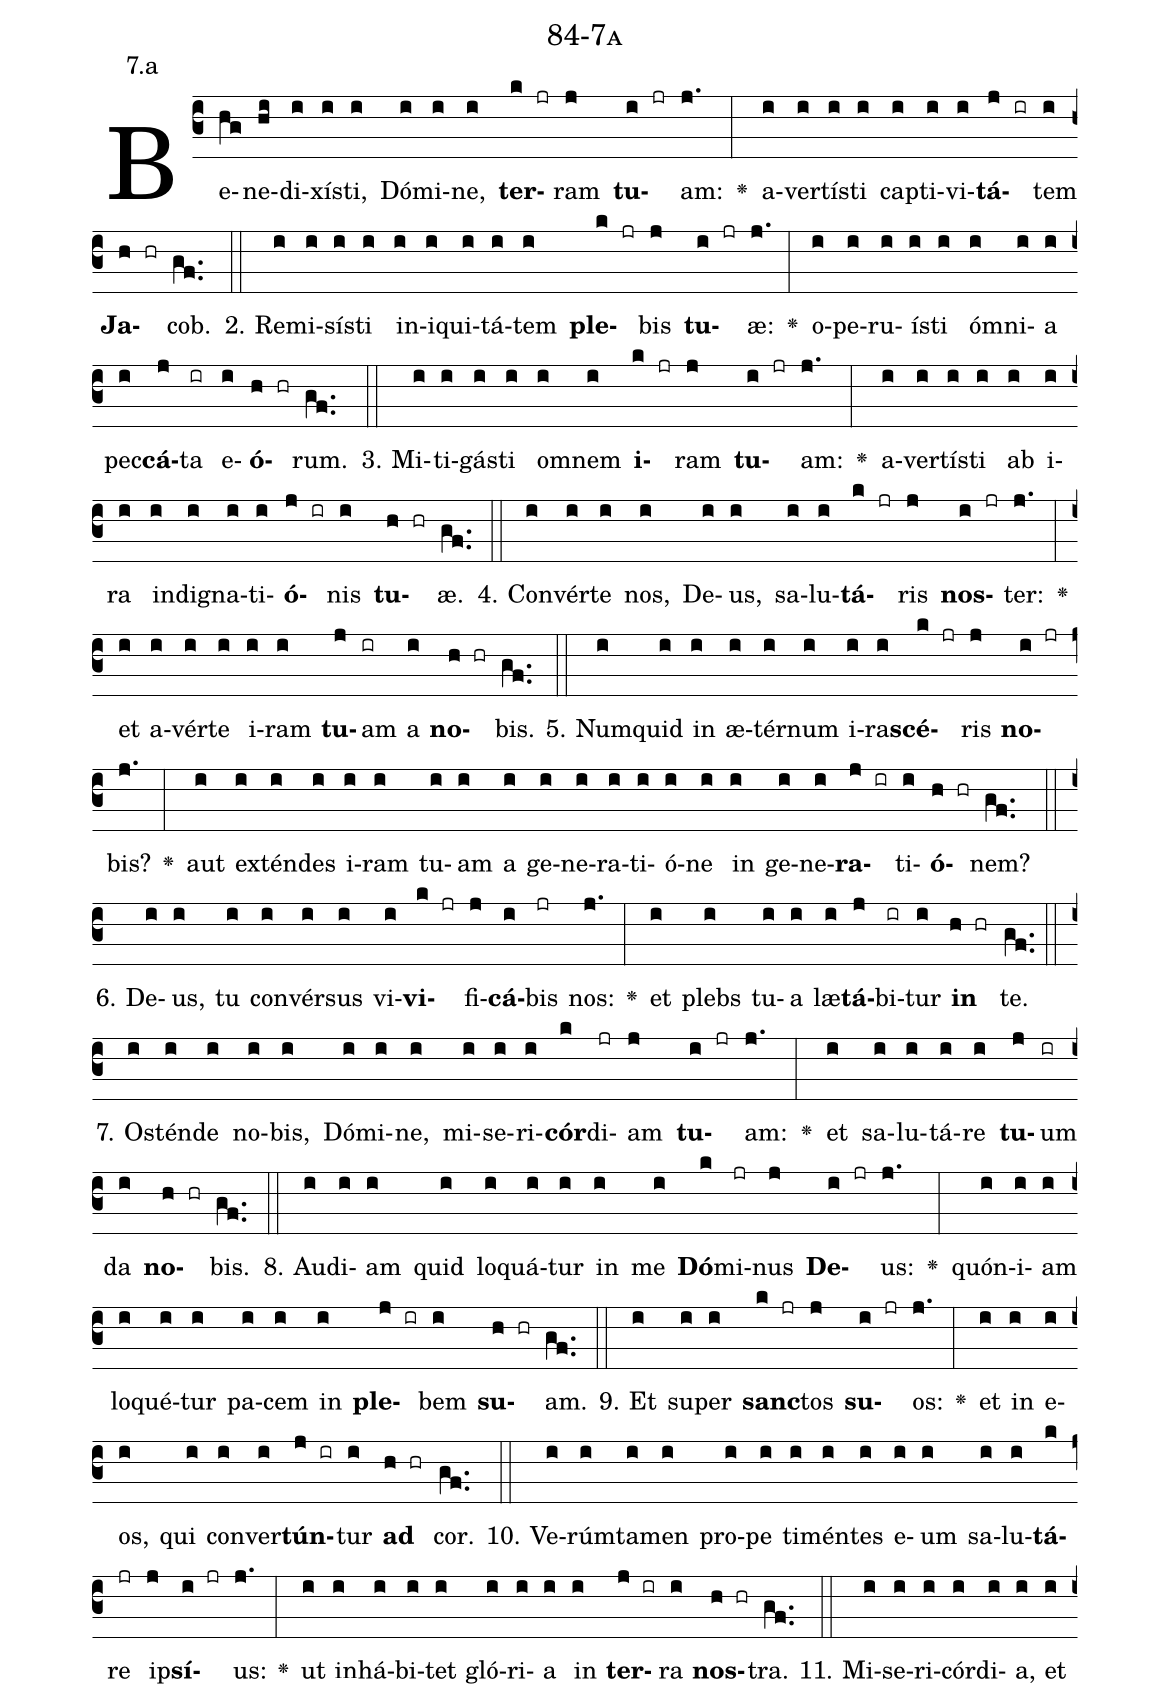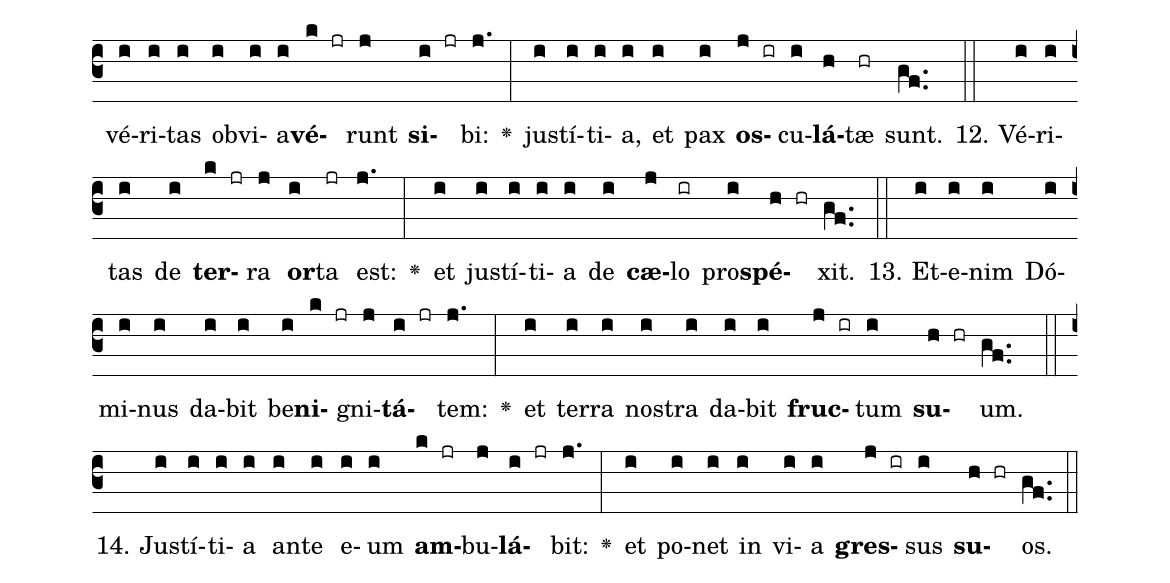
name: 84-7a;
annotation: 7.a;
%%
(c3)Be(hg)ne(hi)di(i)xís(i)ti,(i) Dó(i)mi(i)ne,(i) <b>ter</b>(k jr)ram(j) <b>tu</b>(i jr)am:(j.) <v>\greheightstar</v>(:) a(i)ver(i)tís(i)ti(i) cap(i)ti(i)vi(i)<b>tá</b>(j ir)tem(i) <b>Ja</b>(h hr)cob.(gf..) (::)
2. Re(i)mi(i)sís(i)ti(i) in(i)i(i)qui(i)tá(i)tem(i) <b>ple</b>(k jr)bis(j) <b>tu</b>(i jr)æ:(j.) <v>\greheightstar</v>(:) o(i)pe(i)ru(i)ís(i)ti(i) óm(i)ni(i)a(i) pec(i)<b>cá</b>(j)ta(ir) e(i)<b>ó</b>(h hr)rum.(gf..) (::)
3. Mi(i)ti(i)gás(i)ti(i) om(i)nem(i) <b>i</b>(k jr)ram(j) <b>tu</b>(i jr)am:(j.) <v>\greheightstar</v>(:) a(i)ver(i)tís(i)ti(i) ab(i) i(i)ra(i) in(i)di(i)gna(i)ti(i)<b>ó</b>(j ir)nis(i) <b>tu</b>(h hr)æ.(gf..) (::)
4. Con(i)vér(i)te(i) nos,(i) De(i)us,(i) sa(i)lu(i)<b>tá</b>(k jr)ris(j) <b>nos</b>(i jr)ter:(j.) <v>\greheightstar</v>(:) et(i) a(i)vér(i)te(i) i(i)ram(i) <b>tu</b>(j)am(ir) a(i) <b>no</b>(h hr)bis.(gf..) (::)
5. Num(i)quid(i) in(i) æ(i)tér(i)num(i) i(i)ra(i)<b>scé</b>(k jr)ris(j) <b>no</b>(i jr)bis?(j.) <v>\greheightstar</v>(:) aut(i) ex(i)tén(i)des(i) i(i)ram(i) tu(i)am(i) a(i) ge(i)ne(i)ra(i)ti(i)ó(i)ne(i) in(i) ge(i)ne(i)<b>ra</b>(j ir)ti(i)<b>ó</b>(h hr)nem?(gf..) (::)
6. De(i)us,(i) tu(i) con(i)vér(i)sus(i) vi(i)<b>vi</b>(k jr)fi(j)<b>cá</b>(i)bis(jr) nos:(j.) <v>\greheightstar</v>(:) et(i) plebs(i) tu(i)a(i) læ(i)<b>tá</b>(j)bi(ir)tur(i) <b>in</b>(h hr) te.(gf..) (::)
7. Os(i)tén(i)de(i) no(i)bis,(i) Dó(i)mi(i)ne,(i) mi(i)se(i)ri(i)<b>cór</b>(k)di(jr)am(j) <b>tu</b>(i jr)am:(j.) <v>\greheightstar</v>(:) et(i) sa(i)lu(i)tá(i)re(i) <b>tu</b>(j)um(ir) da(i) <b>no</b>(h hr)bis.(gf..) (::)
8. Au(i)di(i)am(i) quid(i) lo(i)quá(i)tur(i) in(i) me(i) <b>Dó</b>(k)mi(jr)nus(j) <b>De</b>(i jr)us:(j.) <v>\greheightstar</v>(:) quón(i)i(i)am(i) lo(i)qué(i)tur(i) pa(i)cem(i) in(i) <b>ple</b>(j ir)bem(i) <b>su</b>(h hr)am.(gf..) (::)
9. Et(i) su(i)per(i) <b>sanc</b>(k jr)tos(j) <b>su</b>(i jr)os:(j.) <v>\greheightstar</v>(:) et(i) in(i) e(i)os,(i) qui(i) con(i)ver(i)<b>tún</b>(j ir)tur(i) <b>ad</b>(h hr) cor.(gf..) (::)
10. Ve(i)rúm(i)ta(i)men(i) pro(i)pe(i) ti(i)mén(i)tes(i) e(i)um(i) sa(i)lu(i)<b>tá</b>(k)re(jr) ip(j)<b>sí</b>(i jr)us:(j.) <v>\greheightstar</v>(:) ut(i) in(i)há(i)bi(i)tet(i) gló(i)ri(i)a(i) in(i) <b>ter</b>(j ir)ra(i) <b>nos</b>(h hr)tra.(gf..) (::)
11. Mi(i)se(i)ri(i)cór(i)di(i)a,(i) et(i) vé(i)ri(i)tas(i) ob(i)vi(i)a(i)<b>vé</b>(k jr)runt(j) <b>si</b>(i jr)bi:(j.) <v>\greheightstar</v>(:) jus(i)tí(i)ti(i)a,(i) et(i) pax(i) <b>os</b>(j ir)cu(i)<b>lá</b>(h)tæ(hr) sunt.(gf..) (::)
12. Vé(i)ri(i)tas(i) de(i) <b>ter</b>(k jr)ra(j) <b>or</b>(i)ta(jr) est:(j.) <v>\greheightstar</v>(:) et(i) jus(i)tí(i)ti(i)a(i) de(i) <b>cæ</b>(j)lo(ir) pro(i)<b>spé</b>(h hr)xit.(gf..) (::)
13. Et(i)e(i)nim(i) Dó(i)mi(i)nus(i) da(i)bit(i) be(i)<b>ni</b>(k jr)gni(j)<b>tá</b>(i jr)tem:(j.) <v>\greheightstar</v>(:) et(i) ter(i)ra(i) nos(i)tra(i) da(i)bit(i) <b>fruc</b>(j ir)tum(i) <b>su</b>(h hr)um.(gf..) (::)
14. Jus(i)tí(i)ti(i)a(i) an(i)te(i) e(i)um(i) <b>am</b>(k jr)bu(j)<b>lá</b>(i jr)bit:(j.) <v>\greheightstar</v>(:) et(i) po(i)net(i) in(i) vi(i)a(i) <b>gres</b>(j ir)sus(i) <b>su</b>(h hr)os.(gf..) (::)
